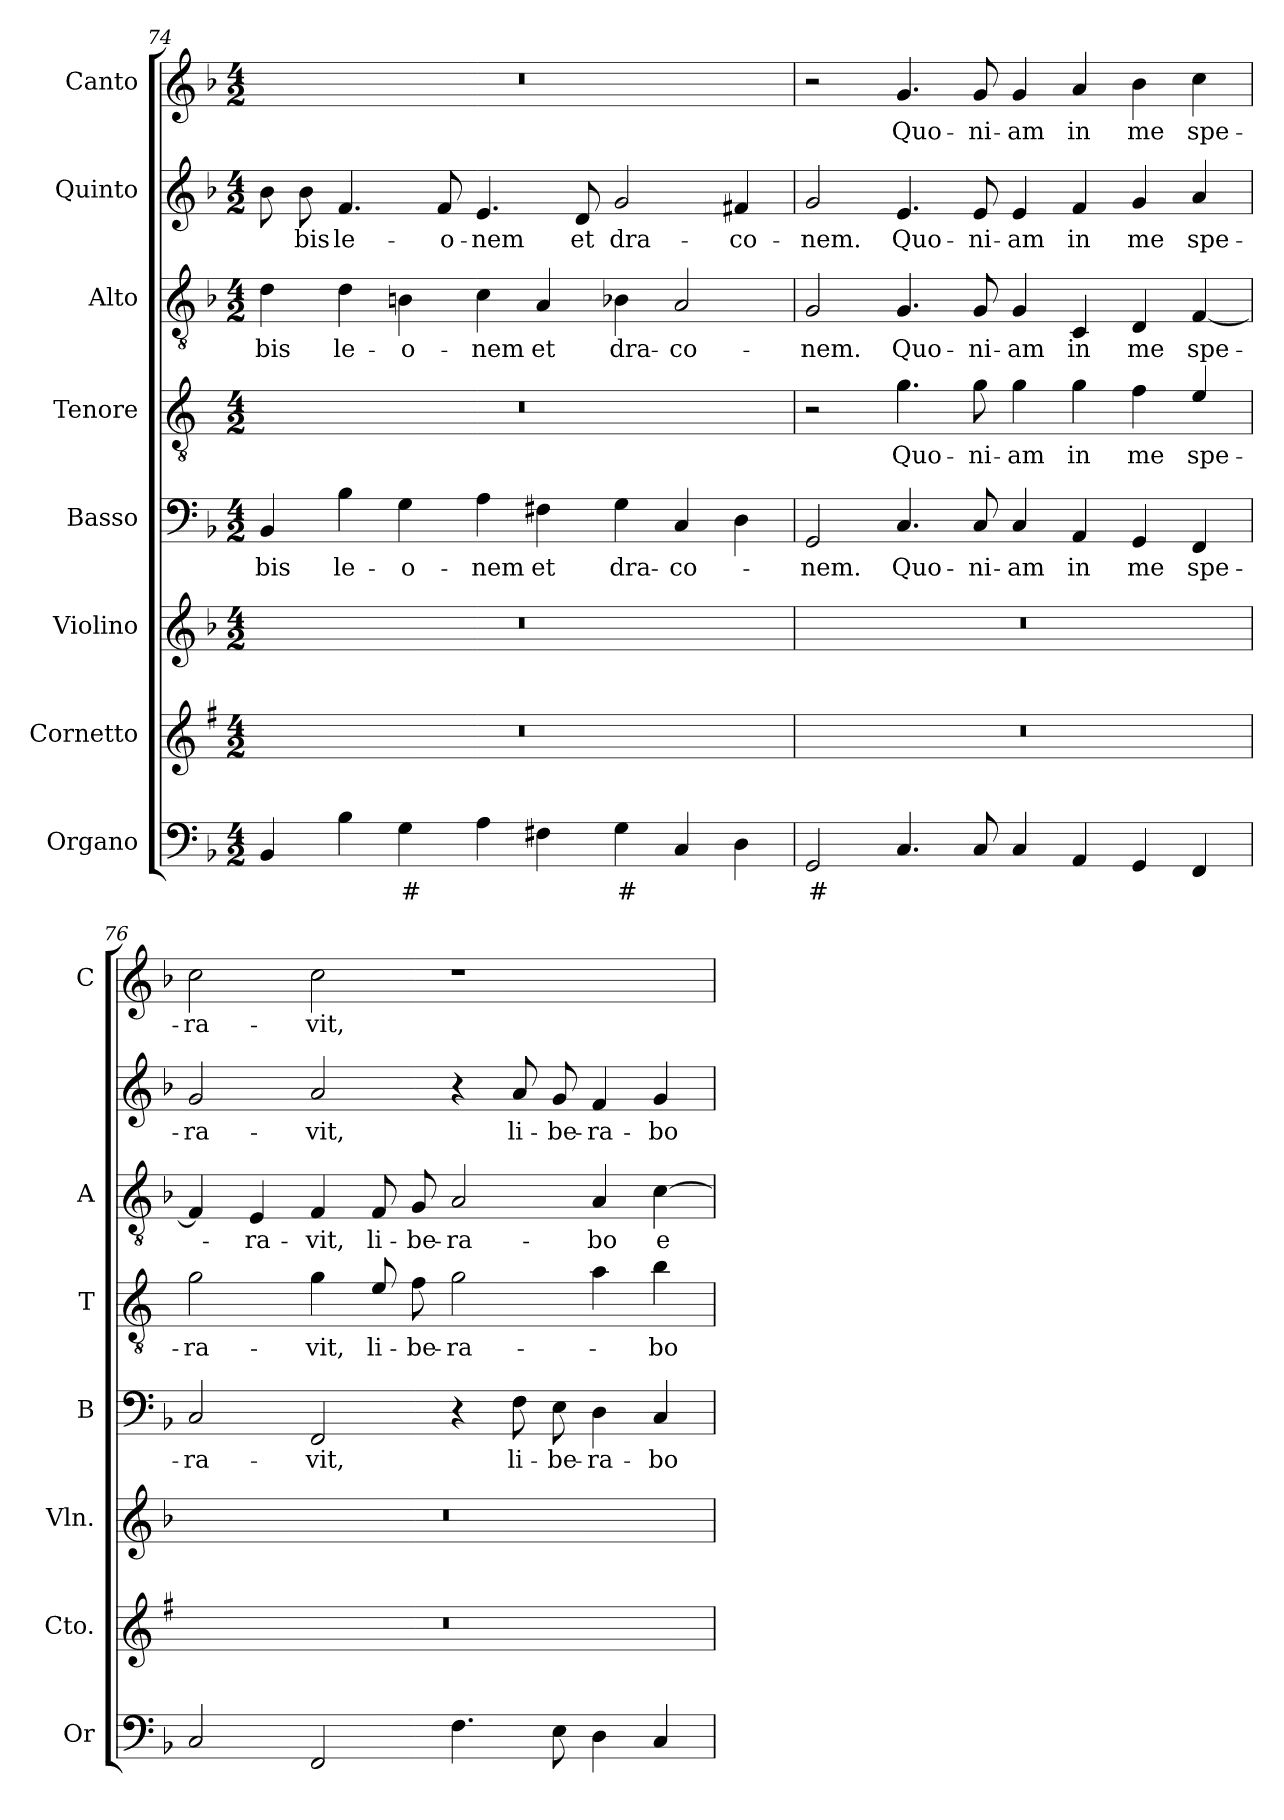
**kern	**text	**kern	**kern	**kern	**text	**kern	**text	**kern	**text	**kern	**text	**kern	**text
*part8	*part8	*part7	*part6	*part5	*part5	*part4	*part4	*part3	*part3	*part2	*part2	*part1	*part1
*staff8	*staff8	*staff7	*staff6	*staff5	*staff5	*staff4	*staff4	*staff3	*staff3	*staff2	*staff2	*staff1	*staff1
*I"Organo	*	*I"Cornetto	*I"Violino	*I"Basso	*	*I"Tenore	*	*I"Alto	*	*I"Quinto	*	*I"Canto	*
*I'Or	*	*I'Cto.	*I'Vln.	*I'B	*	*I'T	*	*I'A	*	*	*	*I'C	*
!!LO:LB:g=z
*clefF4	*	*clefG2	*clefG2	*clefF4	*	*clefGv2	*	*clefGv2	*	*clefG2	*	*clefG2	*
*	*	*ITrd1c2	*	*	*	*ITrd4c7	*	*	*	*	*	*	*
*k[b-]	*	*k[b-]	*k[b-]	*k[b-]	*	*k[b-]	*	*k[b-]	*	*k[b-]	*	*k[b-]	*
*F:	*	*F:	*F:	*F:	*	*F:	*	*F:	*	*F:	*	*F:	*
*M4/2	*	*M4/2	*M4/2	*M4/2	*	*M4/2	*	*M4/2	*	*M4/2	*	*M4/2	*
=74	=74	=74	=74	=74	=74	=74	=74	=74	=74	=74	=74	=74	=74
!	!	!	!	!	!LO:LY:b	!	!	!	!LO:LY:b	!	!	!	!
4BB-/	.	0r	0r	4BB-/	-bis	0r	.	4d\	-bis	8b-\	.	0r	.
!	!	!	!	!	!	!	!	!	!	!	!LO:LY:b	!	!
.	.	.	.	.	.	.	.	.	.	8b-\	-bis	.	.
!	!	!	!	!	!LO:LY:b	!	!	!	!LO:LY:b	!	!LO:LY:b	!	!
4B-\	.	.	.	4B-\	le-	.	.	4d\	le-	4.f/	le-	.	.
!	!LO:LY:b	!	!	!	!LO:LY:b	!	!	!	!LO:LY:b	!	!	!	!
4G\	#	.	.	4G\	-o-	.	.	4Bn\	-o-	.	.	.	.
!	!	!	!	!	!	!	!	!	!	!	!LO:LY:b	!	!
.	.	.	.	.	.	.	.	.	.	8f/	-o-	.	.
!	!	!	!	!	!LO:LY:b	!	!	!	!LO:LY:b	!	!LO:LY:b	!	!
4A\	.	.	.	4A\	-nem	.	.	4c\	-nem	4.e/	-nem	.	.
!	!	!	!	!	!LO:LY:b	!	!	!	!LO:LY:b	!	!	!	!
4F#X\	.	.	.	4F#X\	et	.	.	4A/	et	.	.	.	.
!	!	!	!	!	!	!	!	!	!	!	!LO:LY:b	!	!
.	.	.	.	.	.	.	.	.	.	8d/	et	.	.
!	!LO:LY:b	!	!	!	!LO:LY:b	!	!	!	!LO:LY:b	!	!LO:LY:b	!	!
4G\	#	.	.	4G\	dra-	.	.	4B-X\	dra-	2g/	dra-	.	.
!	!	!	!	!	!LO:LY:b	!	!	!	!LO:LY:b	!	!	!	!
4C/	.	.	.	4C/	-co-	.	.	2A/	-co-	.	.	.	.
!	!	!	!	!	!	!	!	!	!	!	!LO:LY:b	!	!
4D\	.	.	.	4D\	.	.	.	.	.	4f#X/	-co-	.	.
=75	=75	=75	=75	=75	=75	=75	=75	=75	=75	=75	=75	=75	=75
!	!LO:LY:b	!	!	!	!LO:LY:b	!	!	!	!LO:LY:b	!	!LO:LY:b	!	!
2GG/	#	0r	0r	2GG/	-nem.	2r	.	2G/	-nem.	2g/	-nem.	2r	.
!	!	!	!	!	!LO:LY:b	!	!LO:LY:b	!	!LO:LY:b	!	!LO:LY:b	!	!LO:LY:b
4.C/	.	.	.	4.C/	Quo-	4.c\	Quo-	4.G/	Quo-	4.e/	Quo-	4.g/	Quo-
!	!	!	!	!	!LO:LY:b	!	!LO:LY:b	!	!LO:LY:b	!	!LO:LY:b	!	!LO:LY:b
8C/	.	.	.	8C/	-ni-	8c\	-ni-	8G/	-ni-	8e/	-ni-	8g/	-ni-
!	!	!	!	!	!LO:LY:b	!	!LO:LY:b	!	!LO:LY:b	!	!LO:LY:b	!	!LO:LY:b
4C/	.	.	.	4C/	-am	4c\	-am	4G/	-am	4e/	-am	4g/	-am
!	!	!	!	!	!LO:LY:b	!	!LO:LY:b	!	!LO:LY:b	!	!LO:LY:b	!	!LO:LY:b
4AA/	.	.	.	4AA/	in	4c\	in	4C/	in	4f/	in	4a/	in
!	!	!	!	!	!LO:LY:b	!	!LO:LY:b	!	!LO:LY:b	!	!LO:LY:b	!	!LO:LY:b
4GG/	.	.	.	4GG/	me	4B-\	me	4D/	me	4g/	me	4b-\	me
!	!	!	!	!	!LO:LY:b	!	!LO:LY:b	!	!LO:LY:b	!	!LO:LY:b	!	!LO:LY:b
4FF/	.	.	.	4FF/	spe-	4A/	spe-	[4F/	spe-	4a/	spe-	4cc\	spe-
=76	=76	=76	=76	=76	=76	=76	=76	=76	=76	=76	=76	=76	=76
!	!	!	!	!	!LO:LY:b	!	!LO:LY:b	!	!	!	!LO:LY:b	!	!LO:LY:b
2C/	.	0r	0r	2C/	-ra-	2c\	-ra-	4F/]	.	2g/	-ra-	2cc\	-ra-
!	!	!	!	!	!	!	!	!	!LO:LY:b	!	!	!	!
.	.	.	.	.	.	.	.	4E/	-ra-	.	.	.	.
!	!	!	!	!	!LO:LY:b	!	!LO:LY:b	!	!LO:LY:b	!	!LO:LY:b	!	!LO:LY:b
2FF/	.	.	.	2FF/	-vit,	4c\	-vit,	4F/	-vit,	2a/	-vit,	2cc\	-vit,
!	!	!	!	!	!	!	!LO:LY:b	!	!LO:LY:b	!	!	!	!
.	.	.	.	.	.	8A/	li-	8F/	li-	.	.	.	.
!	!	!	!	!	!	!	!LO:LY:b	!	!LO:LY:b	!	!	!	!
.	.	.	.	.	.	8B-\	-be-	8G/	-be-	.	.	.	.
!	!	!	!	!	!	!	!LO:LY:b	!	!LO:LY:b	!	!	!	!
4.F\	.	.	.	4r	.	2c\	-ra-	2A/	-ra-	4r	.	1r	.
!	!	!	!	!	!LO:LY:b	!	!	!	!	!	!LO:LY:b	!	!
.	.	.	.	8F\	li-	.	.	.	.	8a/	li-	.	.
!	!	!	!	!	!LO:LY:b	!	!	!	!	!	!LO:LY:b	!	!
8E\	.	.	.	8E\	-be-	.	.	.	.	8g/	-be-	.	.
!	!	!	!	!	!LO:LY:b	!	!	!	!LO:LY:b	!	!LO:LY:b	!	!
4D\	.	.	.	4D\	-ra-	4d\	.	4A/	-bo	4f/	-ra-	.	.
!	!	!	!	!	!LO:LY:b	!	!LO:LY:b	!	!LO:LY:b	!	!LO:LY:b	!	!
4C/	.	.	.	4C/	-bo	4e\	-bo	[4c\	e-	4g/	-bo	.	.
=	=	=	=	=	=	=	=	=	=	=	=	=	=
*-	*-	*-	*-	*-	*-	*-	*-	*-	*-	*-	*-	*-	*-
